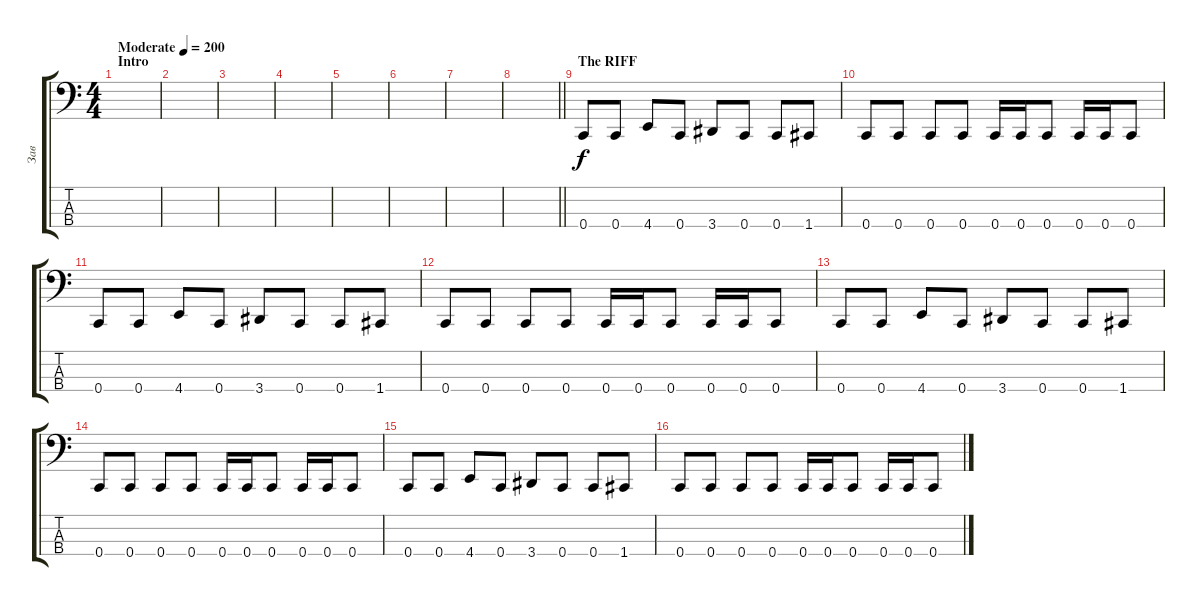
\track ("Зав" "Зав") {instrument electricbasspick}
\staff {score tabs}
\tuning (F2 C2 G1 C1) {hide}
\ts (4 4)
\section ("" "Intro")
\tempo (200 "Moderate")
\clef f4
\ks c
|
|
|
|
|
|
|
\barLineRight lightlight
|
\section ("" "The RIFF")
0.4.8 0.4.8 4.4.8 0.4.8 3.4.8 0.4.8 0.4.8 1.4.8 |
0.4.8 0.4.8 0.4.8 0.4.8 0.4.16 0.4.16 0.4.8 0.4.16 0.4.16 0.4.8 |
0.4.8 0.4.8 4.4.8 0.4.8 3.4.8 0.4.8 0.4.8 1.4.8 |
0.4.8 0.4.8 0.4.8 0.4.8 0.4.16 0.4.16 0.4.8 0.4.16 0.4.16 0.4.8 |
0.4.8 0.4.8 4.4.8 0.4.8 3.4.8 0.4.8 0.4.8 1.4.8 |
0.4.8 0.4.8 0.4.8 0.4.8 0.4.16 0.4.16 0.4.8 0.4.16 0.4.16 0.4.8 |
0.4.8 0.4.8 4.4.8 0.4.8 3.4.8 0.4.8 0.4.8 1.4.8 |
0.4.8 0.4.8 0.4.8 0.4.8 0.4.16 0.4.16 0.4.8 0.4.16 0.4.16 0.4.8
